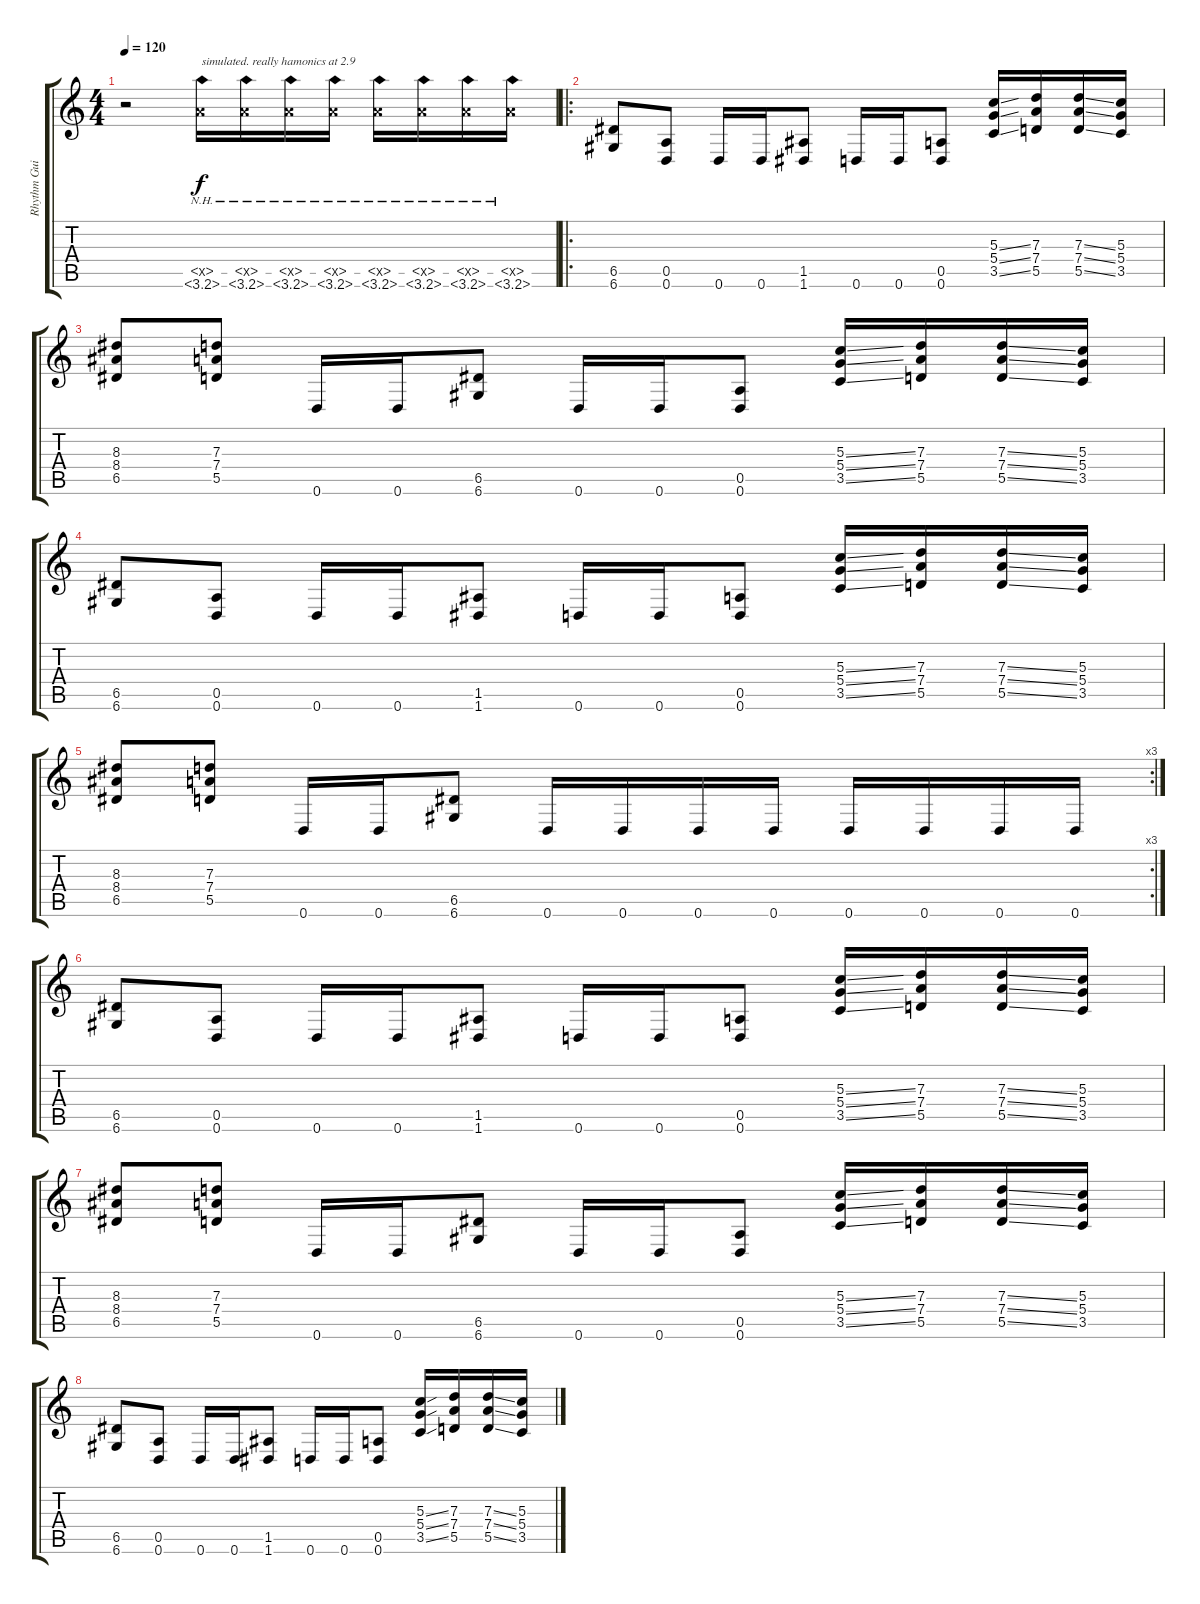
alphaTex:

\track ("Rhythm Guitar" "Rhythm Gui") {instrument distortionguitar}
\staff {score tabs}
\tuning (E4 B3 G3 D3 A2 D2) {hide}
\ts (4 4)
\tempo 120
\clef g2
\ks c
r.2{dy f instrument distortionguitar} (-1.5{nh x} 3.6{nh}).16{txt "simulated. really hamonics at 2.9"} (-1.5{nh x} 3.6{nh}).16 (-1.5{nh x} 3.6{nh}).16 (-1.5{nh x} 3.6{nh}).16 (-1.5{nh x} 3.6{nh}).16 (-1.5{nh x} 3.6{nh}).16 (-1.5{nh x} 3.6{nh}).16 (-1.5{nh x} 3.6{nh}).16 |
\ro
(6.5 6.6).8 (0.5 0.6).8 0.6.16 0.6.16 (1.5 1.6).8 0.6.16 0.6.16 (0.5 0.6).8 (5.3{ss} 5.4{ss} 3.5{ss}).16 (7.3 7.4 5.5).16 (7.3{ss} 7.4{ss} 5.5{ss}).16 (5.3 5.4 3.5).16 |
(8.3 8.4 6.5).8 (7.3 7.4 5.5).8 0.6.16 0.6.16 (6.5 6.6).8 0.6.16 0.6.16 (0.5 0.6).8 (5.3{ss} 5.4{ss} 3.5{ss}).16 (7.3 7.4 5.5).16 (7.3{ss} 7.4{ss} 5.5{ss}).16 (5.3 5.4 3.5).16 |
(6.5 6.6).8 (0.5 0.6).8 0.6.16 0.6.16 (1.5 1.6).8 0.6.16 0.6.16 (0.5 0.6).8 (5.3{ss} 5.4{ss} 3.5{ss}).16 (7.3 7.4 5.5).16 (7.3{ss} 7.4{ss} 5.5{ss}).16 (5.3 5.4 3.5).16 |
\rc 3
(8.3 8.4 6.5).8 (7.3 7.4 5.5).8 0.6.16 0.6.16 (6.5 6.6).8 0.6.16 0.6.16 0.6.16 0.6.16 0.6.16 0.6.16 0.6.16 0.6.16 |
(6.5 6.6).8 (0.5 0.6).8 0.6.16 0.6.16 (1.5 1.6).8 0.6.16 0.6.16 (0.5 0.6).8 (5.3{ss} 5.4{ss} 3.5{ss}).16 (7.3 7.4 5.5).16 (7.3{ss} 7.4{ss} 5.5{ss}).16 (5.3 5.4 3.5).16 |
(8.3 8.4 6.5).8 (7.3 7.4 5.5).8 0.6.16 0.6.16 (6.5 6.6).8 0.6.16 0.6.16 (0.5 0.6).8 (5.3{ss} 5.4{ss} 3.5{ss}).16 (7.3 7.4 5.5).16 (7.3{ss} 7.4{ss} 5.5{ss}).16 (5.3 5.4 3.5).16 |
(6.5 6.6).8 (0.5 0.6).8 0.6.16 0.6.16 (1.5 1.6).8 0.6.16 0.6.16 (0.5 0.6).8 (5.3{ss} 5.4{ss} 3.5{ss}).16 (7.3 7.4 5.5).16 (7.3{ss} 7.4{ss} 5.5{ss}).16 (5.3 5.4 3.5).16
